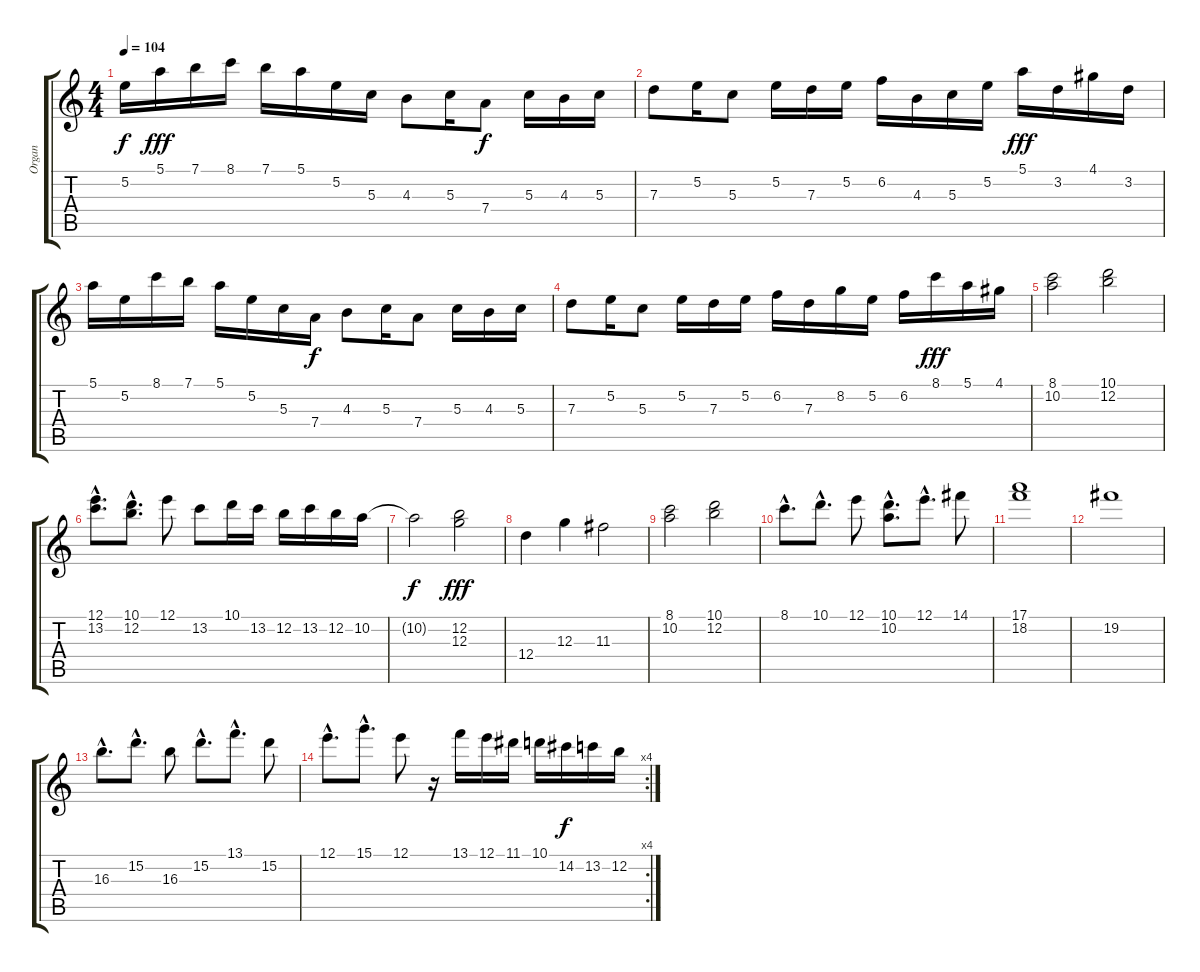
\track ("Organ" "Organ") {instrument distortionguitar}
\staff {score tabs}
\tuning (E4 B3 G3 D3 A2 E2) {hide}
\ts (4 4)
\tempo 104
\clef g2
\ks c
5.2.16{dy f} 5.1.16{dy fff} 7.1.16 8.1.16 7.1.16 5.1.16 5.2.16 5.3.16 4.3.8 5.3.16 7.4.8{dy f} 5.3.16 4.3.16 5.3.16 |
7.3.8 5.2.16 5.3.8 5.2.16 7.3.16 5.2.16 6.2.16 4.3.16 5.3.16 5.2.16 5.1.16{dy fff} 3.2.16 4.1.16 3.2.16 |
5.1.16 5.2.16 8.1.16 7.1.16 5.1.16 5.2.16 5.3.16 7.4.16{dy f} 4.3.8 5.3.16 7.4.8 5.3.16 4.3.16 5.3.16 |
7.3.8 5.2.16 5.3.8 5.2.16 7.3.16 5.2.16 6.2.16 7.3.16 8.2.16 5.2.16 6.2.16 8.1.16{dy fff} 5.1.16 4.1.16 |
(8.1 10.2).2 (10.1 12.2).2 |
(12.1{hac} 13.2{hac}).8{d} (10.1{hac} 12.2{hac}).8{d} 12.1.8 13.2.8 10.1.16 13.2.16 12.2.16 13.2.16 12.2.16 10.2.16 |
10.2{t}.2{dy f} (12.2 12.3).2{dy fff} |
12.4.4 12.3.4 11.3.2 |
(8.1 10.2).2 (10.1 12.2).2 |
8.1{hac}.8{d} 10.1{hac}.8{d} 12.1.8 (10.1{hac} 10.2{hac}).8{d} 12.1{hac}.8{d} 14.1.8 |
(17.1 18.2).1 |
19.2.1 |
16.3{hac}.8{d} 15.2{hac}.8{d} 16.3.8 15.2{hac}.8{d} 13.1{hac}.8{d} 15.2.8 |
\rc 4
12.1{hac}.8{d} 15.1{hac}.8{d} 12.1.8 r.16 13.1.16 12.1.16 11.1.16 10.1.16 14.2.16{dy f} 13.2.16 12.2.16
